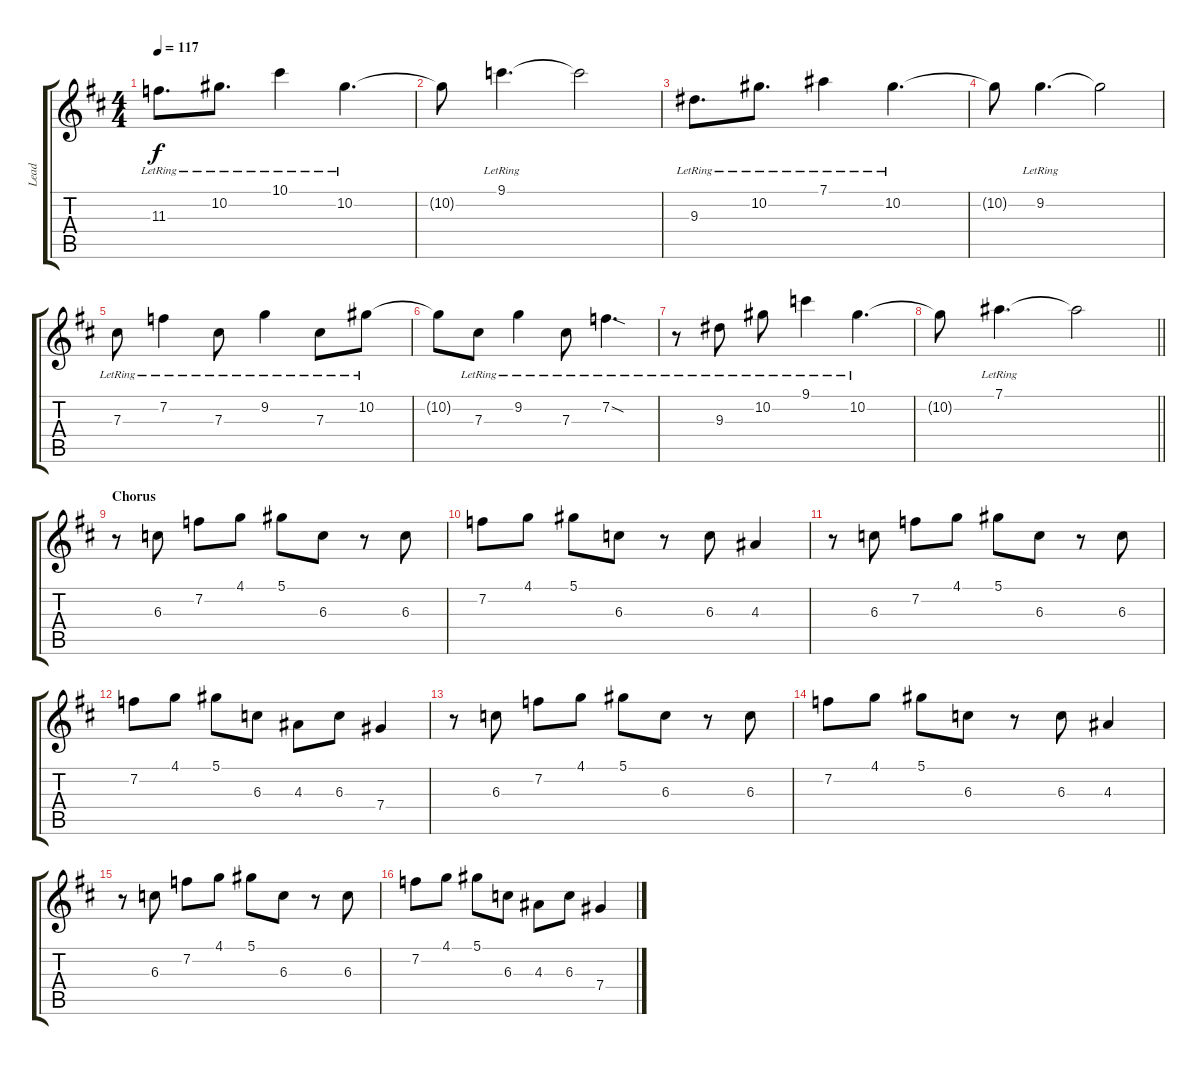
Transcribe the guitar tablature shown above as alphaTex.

\track ("Lead" "Lead") {instrument overdrivenguitar}
\staff {score tabs}
\tuning (Eb4 Bb3 Gb3 Db3 Ab2 Eb2) {hide}
\ts (4 4)
\tempo 117
\clef g2
\ks d
11.3{lr}.8{d dy f} 10.2{lr}.8{d} 10.1{lr}.4 10.2{lr}.4{d} |
10.2{t}.8 9.1{lr}.4{d} 9.1{t}.2 |
9.3{lr}.8{d} 10.2{lr}.8{d} 7.1{lr}.4 10.2{lr}.4{d} |
10.2{t}.8 9.2{lr}.4{d} 9.2{t}.2 |
7.3{lr}.8 7.2{lr}.4 7.3{lr}.8 9.2{lr}.4 7.3{lr}.8 10.2{lr}.8 |
10.2{t}.8 7.3{lr}.8 9.2{lr}.4 7.3{lr}.8 7.2{sod lr}.4{d} |
r.8 9.3{lr}.8 10.2{lr}.8 9.1{lr}.4 10.2{lr}.4{d} |
\barLineRight lightlight
10.2{t}.8 7.1{lr}.4{d} 7.1{t}.2 |
\section ("" "Chorus")
r.8 6.3.8 7.2.8 4.1.8 5.1.8 6.3.8 r.8 6.3.8 |
7.2.8 4.1.8 5.1.8 6.3.8 r.8 6.3.8 4.3.4 |
r.8 6.3.8 7.2.8 4.1.8 5.1.8 6.3.8 r.8 6.3.8 |
7.2.8 4.1.8 5.1.8 6.3.8 4.3.8 6.3.8 7.4.4 |
r.8 6.3.8 7.2.8 4.1.8 5.1.8 6.3.8 r.8 6.3.8 |
7.2.8 4.1.8 5.1.8 6.3.8 r.8 6.3.8 4.3.4 |
r.8 6.3.8 7.2.8 4.1.8 5.1.8 6.3.8 r.8 6.3.8 |
7.2.8 4.1.8 5.1.8 6.3.8 4.3.8 6.3.8 7.4.4
